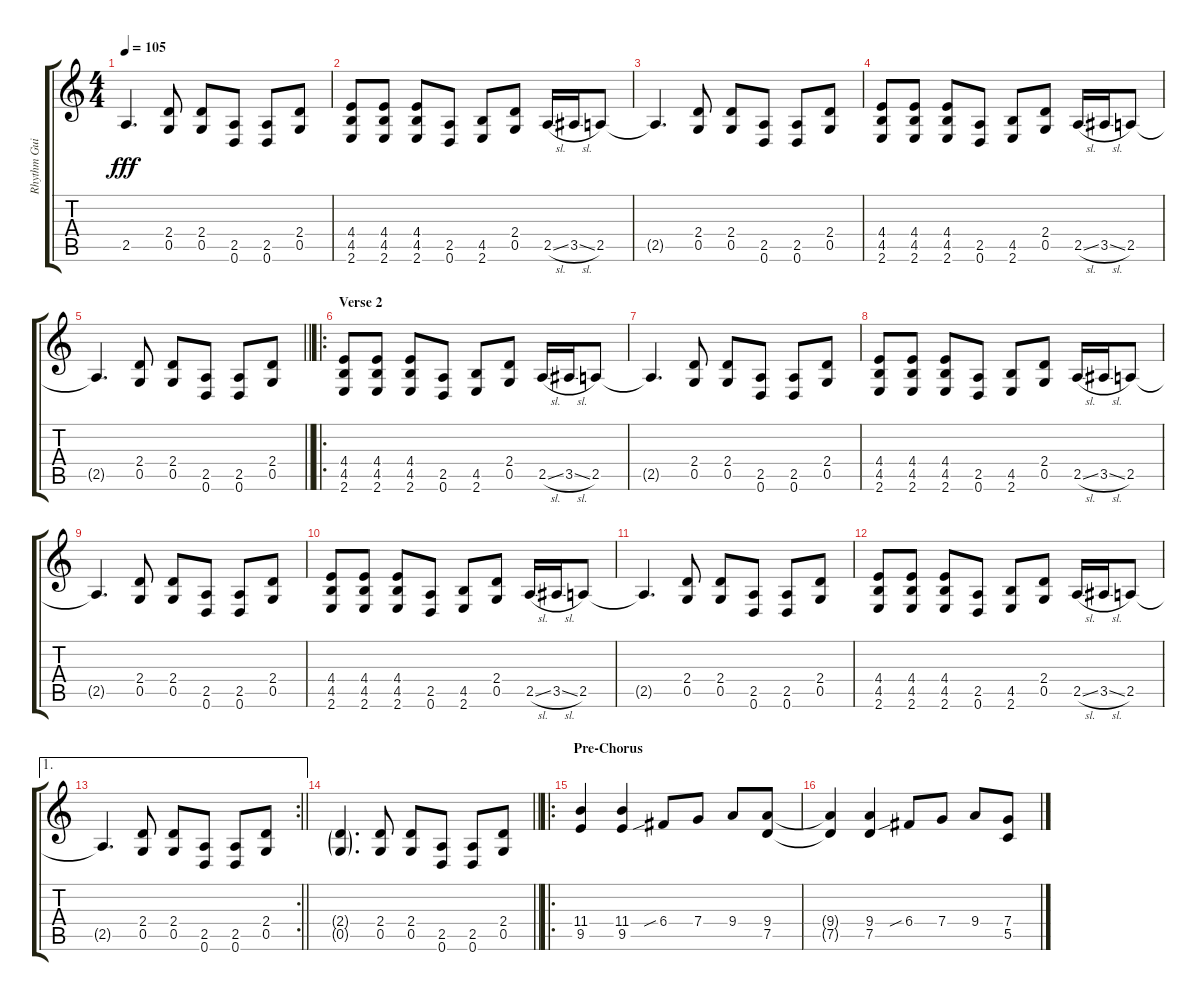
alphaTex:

\track ("Rhythm Guitar" "Rhythm Gui") {instrument distortionguitar}
\staff {score tabs}
\tuning (D4 A3 F3 C3 G2 D2) {hide}
\ts (4 4)
\tempo 105
\clef g2
\ks c
2.5{t}.4{d dy fff} (2.4 0.5).8 (2.4 0.5).8 (2.5 0.6).8 (2.5 0.6).8 (2.4 0.5).8 |
(4.4 4.5 2.6).8 (4.4 4.5 2.6).8 (4.4 4.5 2.6).8 (2.5 0.6).8 (4.5 2.6).8 (2.4 0.5).8 2.5{sl}.16 3.5{sl}.16 2.5.8 |
2.5{t}.4{d} (2.4 0.5).8 (2.4 0.5).8 (2.5 0.6).8 (2.5 0.6).8 (2.4 0.5).8 |
(4.4 4.5 2.6).8 (4.4 4.5 2.6).8 (4.4 4.5 2.6).8 (2.5 0.6).8 (4.5 2.6).8 (2.4 0.5).8 2.5{sl}.16 3.5{sl}.16 2.5.8 |
\barLineRight lightlight
2.5{t}.4{d} (2.4 0.5).8 (2.4 0.5).8 (2.5 0.6).8 (2.5 0.6).8 (2.4 0.5).8 |
\ro
\section ("" "Verse 2")
(4.4 4.5 2.6).8 (4.4 4.5 2.6).8 (4.4 4.5 2.6).8 (2.5 0.6).8 (4.5 2.6).8 (2.4 0.5).8 2.5{sl}.16 3.5{sl}.16 2.5.8 |
2.5{t}.4{d} (2.4 0.5).8 (2.4 0.5).8 (2.5 0.6).8 (2.5 0.6).8 (2.4 0.5).8 |
(4.4 4.5 2.6).8 (4.4 4.5 2.6).8 (4.4 4.5 2.6).8 (2.5 0.6).8 (4.5 2.6).8 (2.4 0.5).8 2.5{sl}.16 3.5{sl}.16 2.5.8 |
2.5{t}.4{d} (2.4 0.5).8 (2.4 0.5).8 (2.5 0.6).8 (2.5 0.6).8 (2.4 0.5).8 |
(4.4 4.5 2.6).8 (4.4 4.5 2.6).8 (4.4 4.5 2.6).8 (2.5 0.6).8 (4.5 2.6).8 (2.4 0.5).8 2.5{sl}.16 3.5{sl}.16 2.5.8 |
2.5{t}.4{d} (2.4 0.5).8 (2.4 0.5).8 (2.5 0.6).8 (2.5 0.6).8 (2.4 0.5).8 |
(4.4 4.5 2.6).8 (4.4 4.5 2.6).8 (4.4 4.5 2.6).8 (2.5 0.6).8 (4.5 2.6).8 (2.4 0.5).8 2.5{sl}.16 3.5{sl}.16 2.5.8 |
\ae 1
\rc 2
\barLineRight lightlight
2.5{t}.4{d} (2.4 0.5).8 (2.4 0.5).8 (2.5 0.6).8 (2.5 0.6).8 (2.4 0.5).8 |
\barLineRight lightlight
(2.4{g} 0.5{g}).4{d} (2.4 0.5).8 (2.4 0.5).8 (2.5 0.6).8 (2.5 0.6).8 (2.4 0.5).8 |
\ro
\section ("" "Pre-Chorus")
(11.4 9.5).4 (11.4 9.5).4 6.4{sib}.8 7.4.8 9.4.8 (9.4 7.5).8 |
(9.4{t} 7.5{t}).4 (9.4 7.5).4 6.4{sib}.8 7.4.8 9.4.8 (7.4 5.5).8
